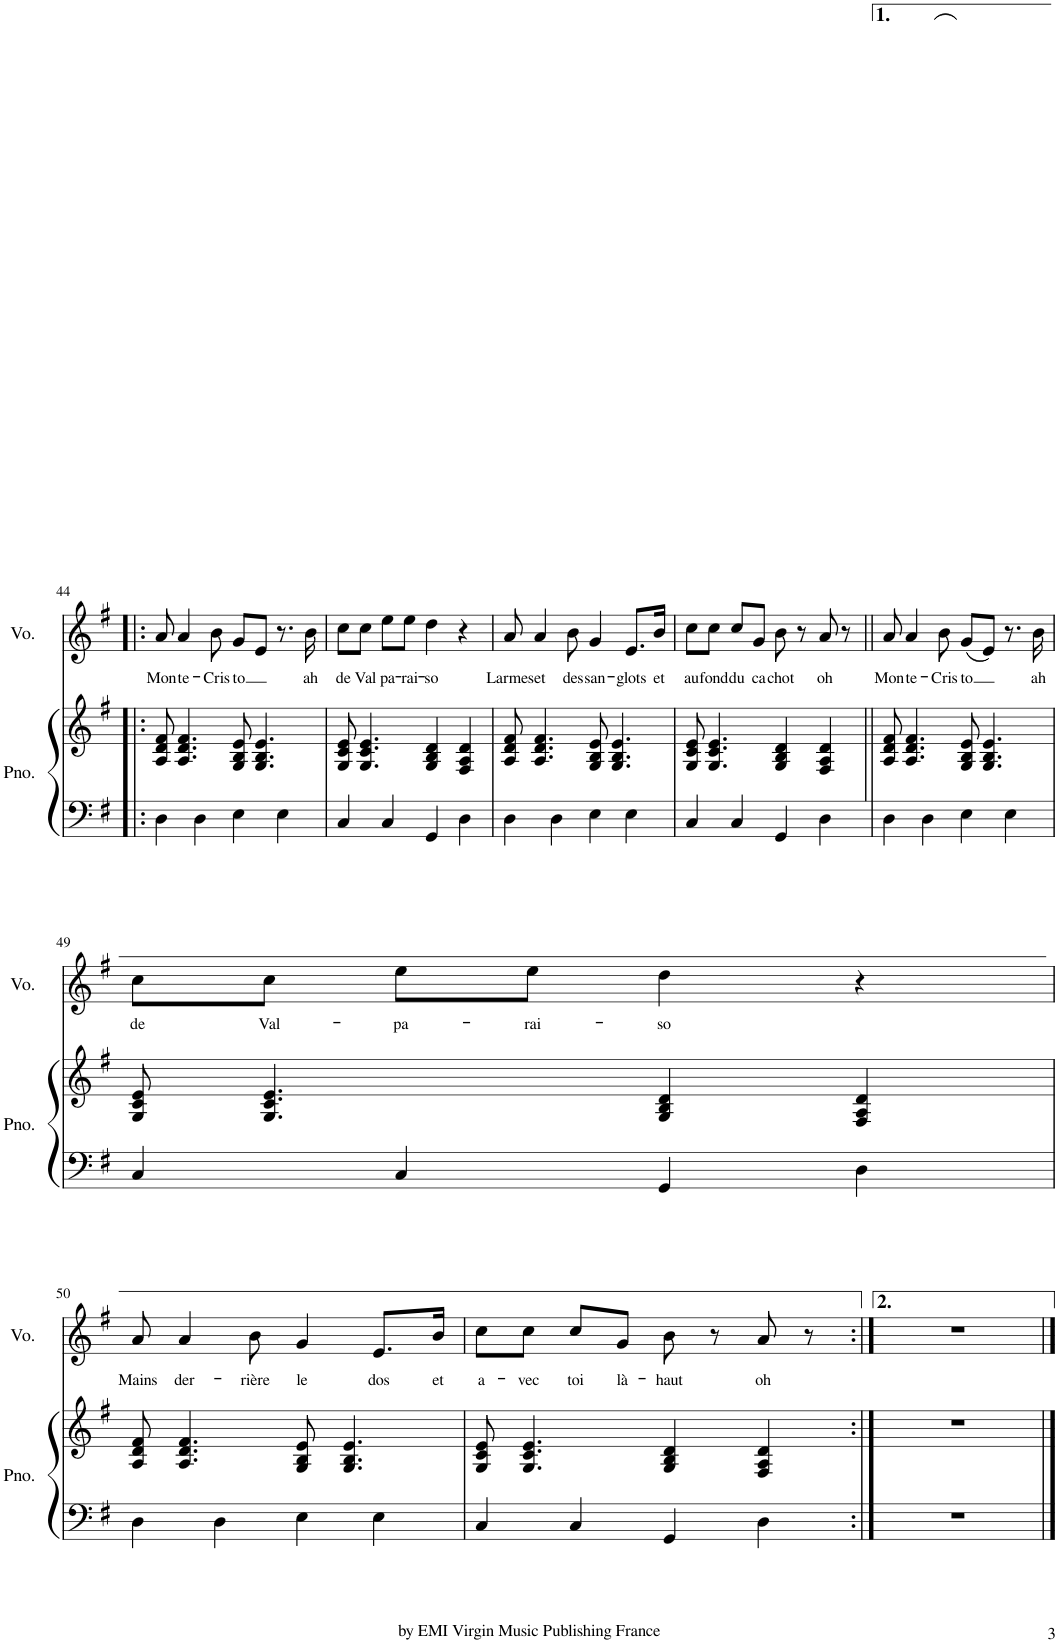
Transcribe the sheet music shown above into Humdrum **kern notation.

**kern	**kern	**kern	**text
*part2	*part2	*part1	*part1
*staff3	*staff2	*staff1	*staff1
*I"Piano	*	*I"Voice	*
*I'Pno.	*	*I'Vo.	*
!!LO:PB:g=z
*clefF4	*clefG2	*clefG2	*
*k[f#]	*k[f#]	*k[f#]	*
*M4/4	*M4/4	*M4/4	*
*met(c)	*met(c)	*met(c)	*
=44!|:	=44!|:	=44!|:	=44!|:
!	!	!	!LO:LY:b
4D\	8A/ 8d/ 8f#/	8a/	Mon-
!	!	!	!LO:LY:b
.	4.A/ 4.d/ 4.f#/	4a/	-te-
4D\	.	.	.
!	!	!	!LO:LY:b
.	.	8b\	-Cris-
!	!	!	!LO:LY:b
4E\	8G/ 8B/ 8e/	8g/L	-to
.	4.G/ 4.B/ 4.e/	8e/J	.
4E\	.	8.r	.
!	!	!	!LO:LY:b
.	.	16b\	ah
=45	=45	=45	=45
!	!	!	!LO:LY:b
4C/	8G/ 8c/ 8e/	8cc\L	de
!	!	!	!LO:LY:b
.	4.G/ 4.c/ 4.e/	8cc\J	Val-
!	!	!	!LO:LY:b
4C/	.	(8ee\L	-pa-
!	!	!	!LO:LY:b
.	.	8ee\J)	-rai-
!	!	!	!LO:LY:b
4GG/	4G/ 4B/ 4d/	4dd\	-so
4D\	4F#/ 4A/ 4d/	4r	.
=46	=46	=46	=46
!	!	!	!LO:LY:b
4D\	8A/ 8d/ 8f#/	8a/	Larmes
!	!	!	!LO:LY:b
.	4.A/ 4.d/ 4.f#/	4a/	et
4D\	.	.	.
!	!	!	!LO:LY:b
.	.	8b\	des
!	!	!	!LO:LY:b
4E\	8G/ 8B/ 8e/	4g/	san-
.	4.G/ 4.B/ 4.e/	.	.
!	!	!	!LO:LY:b
4E\	.	8.e/L	-glots
!	!	!	!LO:LY:b
.	.	16b/Jk	et
=47	=47	=47	=47
!	!	!	!LO:LY:b
4C/	8G/ 8c/ 8e/	8cc\L	au
!	!	!	!LO:LY:b
.	4.G/ 4.c/ 4.e/	8cc\J	fond
!	!	!	!LO:LY:b
4C/	.	8cc/L	du
!	!	!	!LO:LY:b
.	.	8g/J	ca-
!	!	!	!LO:LY:b
4GG/	4G/ 4B/ 4d/	8b\	-chot
.	.	8r	.
!	!	!	!LO:LY:b
4D\	4F#/ 4A/ 4d/	8a/	oh
.	.	8r	.
=48||	=48||	=48||	=48||
!	!	!	!LO:LY:b
4D\	8A/ 8d/ 8f#/	8a/	Mon-
!	!	!	!LO:LY:b
.	4.A/ 4.d/ 4.f#/	4a/	-te-
4D\	.	.	.
!	!	!	!LO:LY:b
.	.	8b\	-Cris-
!	!	!	!LO:LY:b
4E\	8G/ 8B/ 8e/	(8g/L	-to
.	4.G/ 4.B/ 4.e/	8e/J)	.
4E\	.	8.r	.
!	!	!	!LO:LY:b
.	.	16b\	ah
!!LO:LB:g=z
=49	=49	=49	=49
!	!	!	!LO:LY:b
4C/	8G/ 8c/ 8e/	8cc\L	de
!	!	!	!LO:LY:b
.	4.G/ 4.c/ 4.e/	8cc\J	Val-
!	!	!	!LO:LY:b
4C/	.	8ee\L	-pa-
!	!	!	!LO:LY:b
.	.	8ee\J	-rai-
!	!	!	!LO:LY:b
4GG/	4G/ 4B/ 4d/	4dd\	-so
4D\	4F#/ 4A/ 4d/	4r	.
!!LO:LB:g=z
=50	=50	=50	=50
!	!	!	!LO:LY:b
4D\	8A/ 8d/ 8f#/	8a/	Mains
!	!	!	!LO:LY:b
.	4.A/ 4.d/ 4.f#/	4a/	der-
4D\	.	.	.
!	!	!	!LO:LY:b
.	.	8b\	-rière
!	!	!	!LO:LY:b
4E\	8G/ 8B/ 8e/	4g/	le
.	4.G/ 4.B/ 4.e/	.	.
!	!	!	!LO:LY:b
4E\	.	8.e/L	dos
!	!	!	!LO:LY:b
.	.	16b/Jk	et
=51	=51	=51	=51
!	!	!	!LO:LY:b
4C/	8G/ 8c/ 8e/	8cc\L	a-
!	!	!	!LO:LY:b
.	4.G/ 4.c/ 4.e/	8cc\J	-vec
!	!	!	!LO:LY:b
4C/	.	8cc/L	toi
!	!	!	!LO:LY:b
.	.	8g/J	là-
!	!	!	!LO:LY:b
4GG/	4G/ 4B/ 4d/	8b\	-haut
.	.	8r	.
!	!	!	!LO:LY:b
4D\	4F#/ 4A/ 4d/	8a/	oh
.	.	8r	.
=52:|!	=52:|!	=52:|!	=52:|!
1r	1r	1r	.
==	==	==	==
*-	*-	*-	*-
